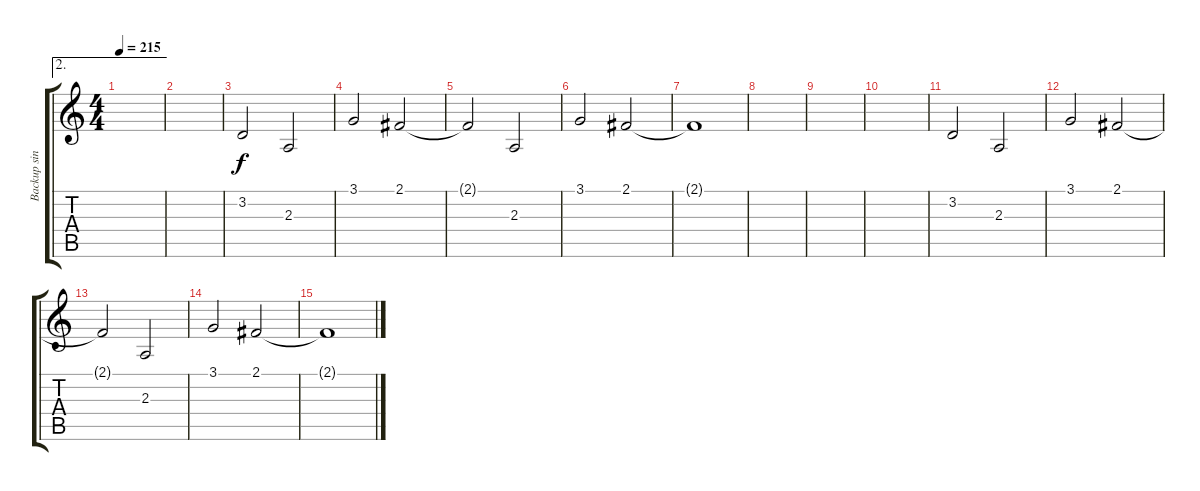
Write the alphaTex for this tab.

\track ("Backup singers" "Backup sin") {instrument cello}
\staff {score tabs}
\tuning (E4 B3 G3 D3 A2 E2) {hide}
\ae 2
\ts (4 4)
\tempo 215
\clef g2
\ks aminor
|
|
3.2.2 2.3.2 |
3.1.2 2.1.2 |
2.1{t}.2 2.3.2 |
3.1.2 2.1.2 |
2.1{t}.1 |
|
|
|
3.2.2 2.3.2 |
3.1.2 2.1.2 |
2.1{t}.2 2.3.2 |
3.1.2 2.1.2 |
2.1{t}.1
